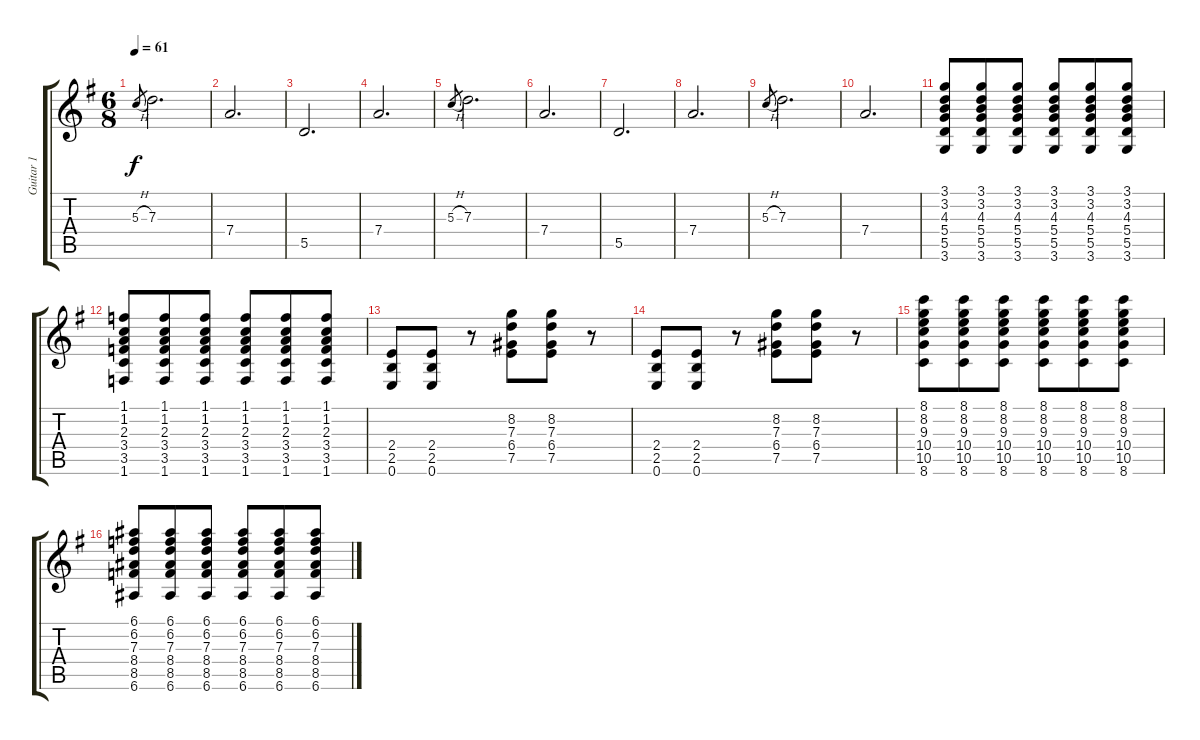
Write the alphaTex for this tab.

\track ("Guitar 1" "Guitar 1") {instrument electricguitarclean}
\staff {score tabs}
\tuning (E4 B3 G3 D3 A2 E2) {hide}
\ts (6 8)
\tempo 61
\clef g2
\ks g
5.3{h}.8{gr dy f} 7.3.2{d} |
7.4.2{d} |
5.5.2{d} |
7.4.2{d} |
5.3{h}.8{gr} 7.3.2{d} |
7.4.2{d} |
5.5.2{d} |
7.4.2{d} |
5.3{h}.8{gr} 7.3.2{d} |
7.4.2{d} |
(3.1 3.2 4.3 5.4 5.5 3.6).8 (3.1 3.2 4.3 5.4 5.5 3.6).8 (3.1 3.2 4.3 5.4 5.5 3.6).8 (3.1 3.2 4.3 5.4 5.5 3.6).8 (3.1 3.2 4.3 5.4 5.5 3.6).8 (3.1 3.2 4.3 5.4 5.5 3.6).8 |
(1.1 1.2 2.3 3.4 3.5 1.6).8 (1.1 1.2 2.3 3.4 3.5 1.6).8 (1.1 1.2 2.3 3.4 3.5 1.6).8 (1.1 1.2 2.3 3.4 3.5 1.6).8 (1.1 1.2 2.3 3.4 3.5 1.6).8 (1.1 1.2 2.3 3.4 3.5 1.6).8 |
(2.4 2.5 0.6).8 (2.4 2.5 0.6).8 r.8 (8.2 7.3 6.4 7.5).8 (8.2 7.3 6.4 7.5).8 r.8 |
(2.4 2.5 0.6).8 (2.4 2.5 0.6).8 r.8 (8.2 7.3 6.4 7.5).8 (8.2 7.3 6.4 7.5).8 r.8 |
(8.1 8.2 9.3 10.4 10.5 8.6).8 (8.1 8.2 9.3 10.4 10.5 8.6).8 (8.1 8.2 9.3 10.4 10.5 8.6).8 (8.1 8.2 9.3 10.4 10.5 8.6).8 (8.1 8.2 9.3 10.4 10.5 8.6).8 (8.1 8.2 9.3 10.4 10.5 8.6).8 |
(6.1 6.2 7.3 8.4 8.5 6.6).8 (6.1 6.2 7.3 8.4 8.5 6.6).8 (6.1 6.2 7.3 8.4 8.5 6.6).8 (6.1 6.2 7.3 8.4 8.5 6.6).8 (6.1 6.2 7.3 8.4 8.5 6.6).8 (6.1 6.2 7.3 8.4 8.5 6.6).8
